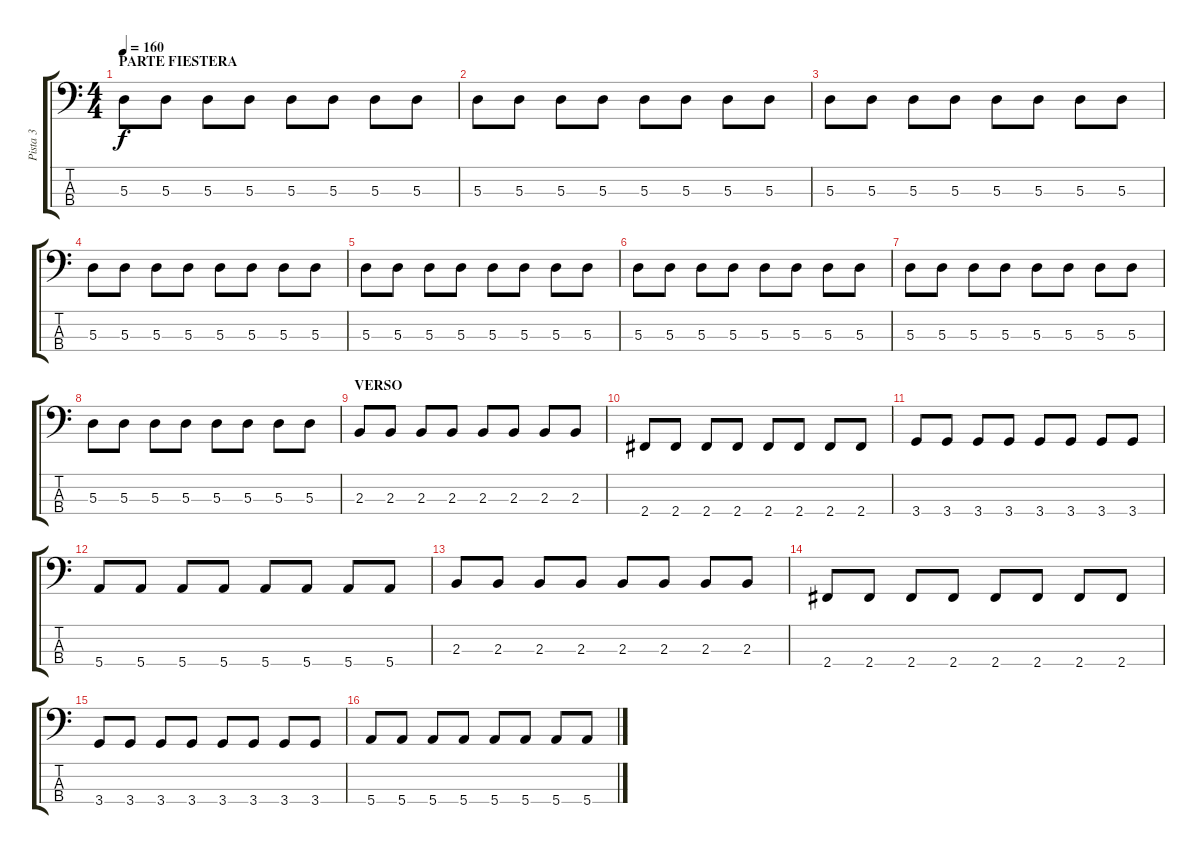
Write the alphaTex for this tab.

\track ("Pista 3" "Pista 3") {instrument electricbasspick}
\staff {score tabs}
\tuning (G2 D2 A1 E1) {hide}
\ts (4 4)
\section ("" "PARTE FIESTERA")
\tempo 160
\clef f4
\ks c
5.3.8{dy f} 5.3.8 5.3.8 5.3.8 5.3.8 5.3.8 5.3.8 5.3.8 |
5.3.8 5.3.8 5.3.8 5.3.8 5.3.8 5.3.8 5.3.8 5.3.8 |
5.3.8 5.3.8 5.3.8 5.3.8 5.3.8 5.3.8 5.3.8 5.3.8 |
5.3.8 5.3.8 5.3.8 5.3.8 5.3.8 5.3.8 5.3.8 5.3.8 |
5.3.8 5.3.8 5.3.8 5.3.8 5.3.8 5.3.8 5.3.8 5.3.8 |
5.3.8 5.3.8 5.3.8 5.3.8 5.3.8 5.3.8 5.3.8 5.3.8 |
5.3.8 5.3.8 5.3.8 5.3.8 5.3.8 5.3.8 5.3.8 5.3.8 |
5.3.8 5.3.8 5.3.8 5.3.8 5.3.8 5.3.8 5.3.8 5.3.8 |
\section ("" "VERSO ")
2.3.8 2.3.8 2.3.8 2.3.8 2.3.8 2.3.8 2.3.8 2.3.8 |
2.4.8 2.4.8 2.4.8 2.4.8 2.4.8 2.4.8 2.4.8 2.4.8 |
3.4.8 3.4.8 3.4.8 3.4.8 3.4.8 3.4.8 3.4.8 3.4.8 |
5.4.8 5.4.8 5.4.8 5.4.8 5.4.8 5.4.8 5.4.8 5.4.8 |
2.3.8 2.3.8 2.3.8 2.3.8 2.3.8 2.3.8 2.3.8 2.3.8 |
2.4.8 2.4.8 2.4.8 2.4.8 2.4.8 2.4.8 2.4.8 2.4.8 |
3.4.8 3.4.8 3.4.8 3.4.8 3.4.8 3.4.8 3.4.8 3.4.8 |
5.4.8 5.4.8 5.4.8 5.4.8 5.4.8 5.4.8 5.4.8 5.4.8
